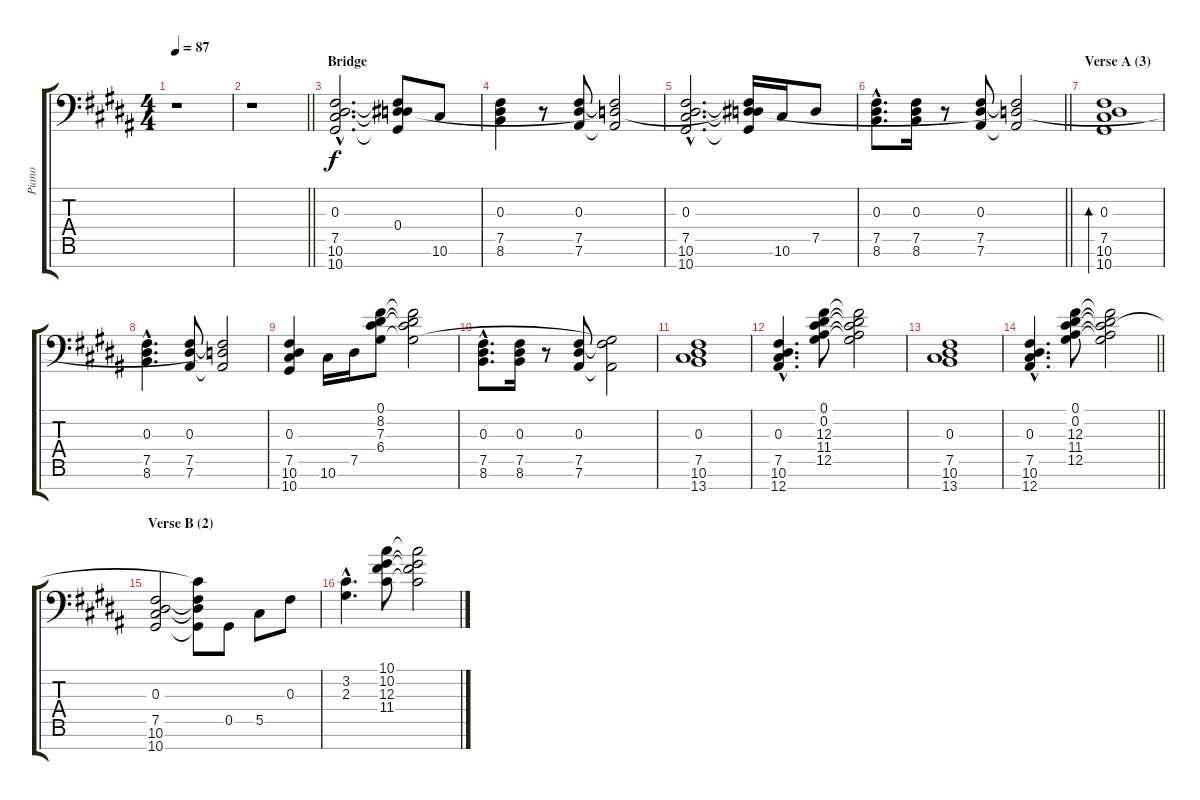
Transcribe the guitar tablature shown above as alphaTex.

\track ("Piano" "Piano") {instrument brightacousticpiano}
\staff {score tabs}
\tuning (Eb4 Bb3 Gb3 D3 Ab2 Eb2 Bb1) {hide}
\ts (4 4)
\tempo 87
\clef f4
\ks b
r.1{dy f} |
\barLineRight lightlight
r.1 |
\section ("" "Bridge")
(0.3{hac} 7.5{hac} 10.6{hac} 10.7{hac}).2{d} (0.3{t} 0.4 7.5{t} 10.7{t}).8 10.6.8 |
(0.3 7.5 8.6).4 r.8 (0.3 7.5 7.6).8 (0.3{t} 0.4{t} 7.6{t}).2 |
(0.3{hac} 7.5{hac} 10.6{hac} 10.7{hac}).2{d} (0.3{t} 0.4{t} 7.5{t} 10.7{t}).16 10.6.16 7.5.8 |
\barLineRight lightlight
(0.3{hac} 7.5{hac} 8.6{hac}).8{d} (0.3 7.5 8.6).16 r.8 (0.3 7.5 7.6).8 (0.3{t} 0.4{t} 7.6{t}).2 |
\section ("" "Verse A (3)")
(0.3 7.5 10.6 10.7).1{bd 480} |
(0.3{hac} 7.5{hac} 8.6{hac}).4{d} (0.3 7.5 7.6).8 (0.3{t} 0.4{t} 7.6{t}).2 |
(0.3 7.5 10.6 10.7).4 10.6.16 7.5.16 (0.1 8.2 7.3 6.4).8 (0.1{t} 8.2{t} 7.3{t} 6.4{t}).2 |
(0.3{hac} 7.5{hac} 8.6{hac}).8{d} (0.3 7.5 8.6).16 r.8 (0.3 7.5 7.6).8 (0.3{t} 6.4{t} 7.6{t}).2 |
(0.3 7.5 10.6 13.7).1 |
(0.3{hac} 7.5{hac} 10.6{hac} 12.7{hac}).4{d} (0.1 0.2 12.3 11.4 12.5).8 (0.1{t} 0.2{t} 12.3{t} 11.4{t} 12.5{t}).2 |
(0.3 7.5 10.6 13.7).1 |
\barLineRight lightlight
(0.3{hac} 7.5{hac} 10.6{hac} 12.7{hac}).4{d} (0.1 0.2 12.3 11.4 12.5).8 (0.1{t} 0.2{t} 12.3{t} 11.4{t} 12.5{t}).2 |
\section ("" "Verse B (2)")
(0.3 7.5 10.6 10.7).2 (0.3{t} 11.4{t} 7.5{t} 10.7{t}).8 0.5.8 5.5.8 0.3.8 |
(3.2{hac} 2.3{hac}).4{d} (10.1 10.2 12.3 11.4).8 (10.1{t} 10.2{t} 12.3{t} 11.4{t}).2
